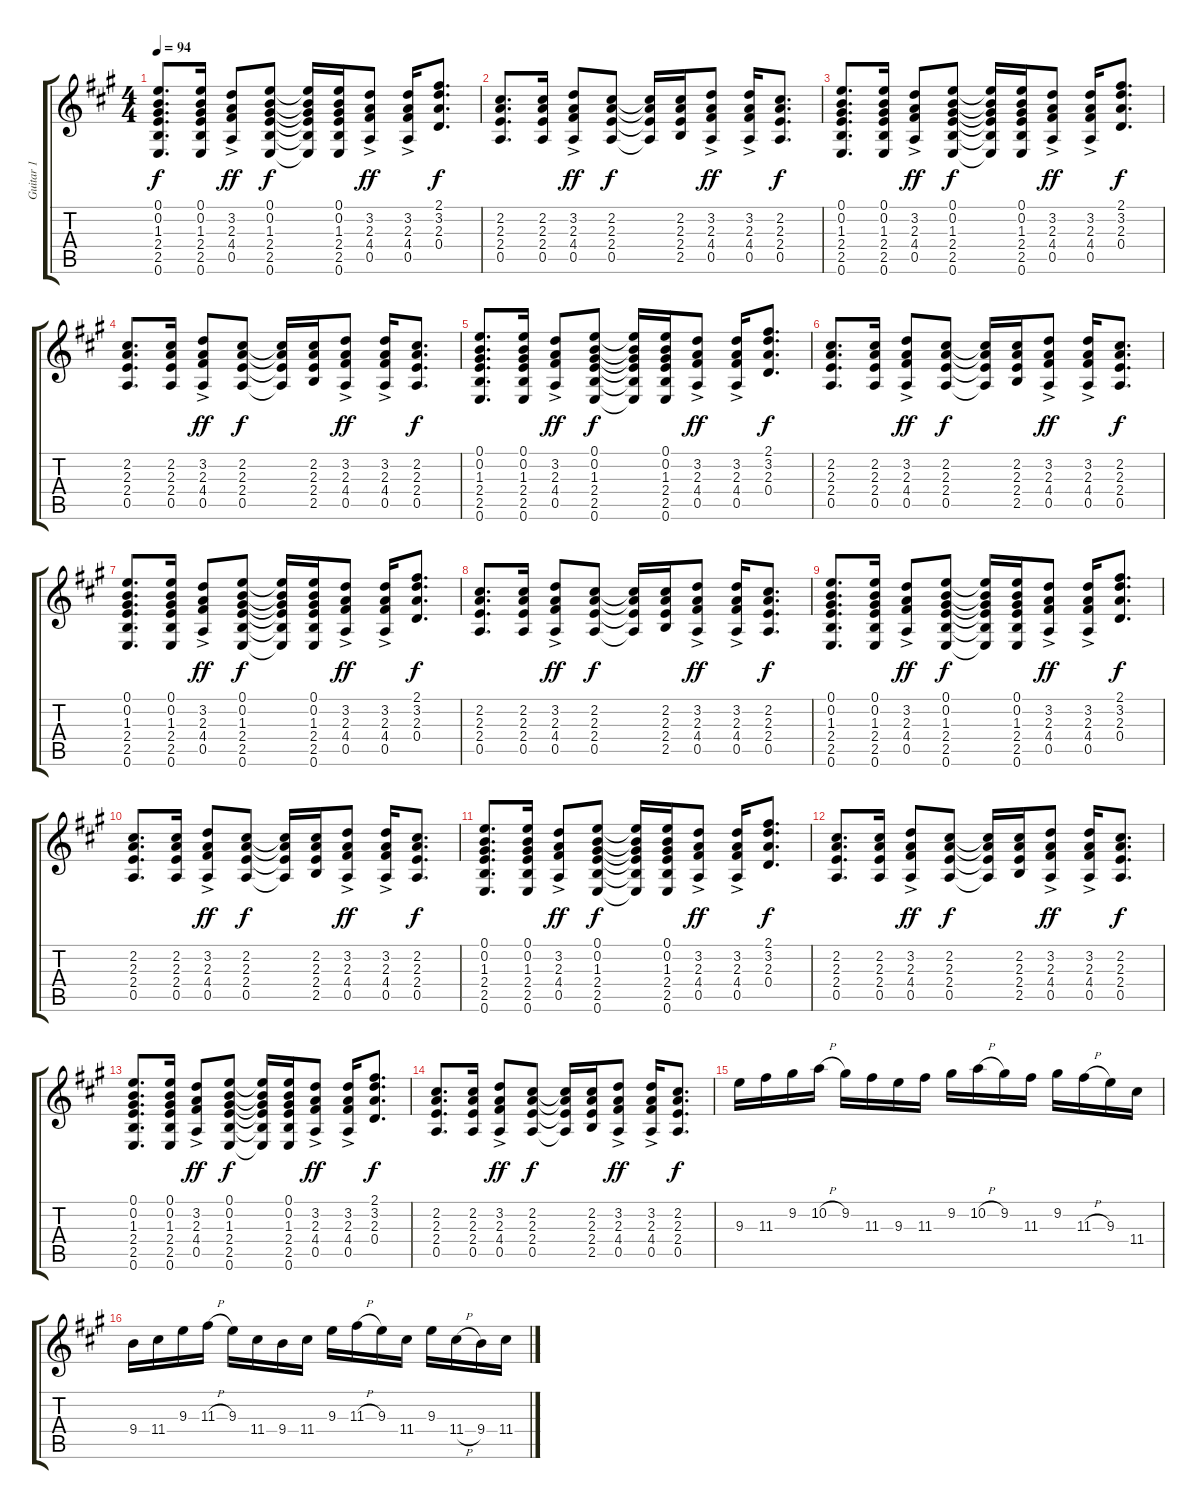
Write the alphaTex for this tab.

\track ("Guitar 1" "Guitar 1") {instrument electricguitarjazz}
\staff {score tabs}
\tuning (E4 B3 G3 D3 A2 E2) {hide}
\ts (4 4)
\tempo 94
\clef g2
\ks a
(0.1 0.2 1.3 2.4 2.5 0.6).8{d dy f} (0.1 0.2 1.3 2.4 2.5 0.6).16 (3.2{ac} 2.3{ac} 4.4{ac} 0.5{ac}).8{dy ff} (0.1 0.2 1.3 2.4 2.5 0.6).8{dy f} (0.1{t} 0.2{t} 1.3{t} 2.4{t} 2.5{t} 0.6{t}).16 (0.1 0.2 1.3 2.4 2.5 0.6).16 (3.2{ac} 2.3{ac} 4.4{ac} 0.5{ac}).8{dy ff} (3.2{ac} 2.3{ac} 4.4{ac} 0.5{ac}).16 (2.1 3.2 2.3 0.4).8{d dy f} |
(2.2 2.3 2.4 0.5).8{d} (2.2 2.3 2.4 0.5).16 (3.2{ac} 2.3{ac} 4.4{ac} 0.5{ac}).8{dy ff} (2.2 2.3 2.4 0.5).8{dy f} (2.2{t} 2.3{t} 2.4{t} 0.5{t}).16 (2.2 2.3 2.4 2.5).16 (3.2{ac} 2.3{ac} 4.4{ac} 0.5{ac}).8{dy ff} (3.2{ac} 2.3{ac} 4.4{ac} 0.5{ac}).16 (2.2 2.3 2.4 0.5).8{d dy f} |
(0.1 0.2 1.3 2.4 2.5 0.6).8{d} (0.1 0.2 1.3 2.4 2.5 0.6).16 (3.2{ac} 2.3{ac} 4.4{ac} 0.5{ac}).8{dy ff} (0.1 0.2 1.3 2.4 2.5 0.6).8{dy f} (0.1{t} 0.2{t} 1.3{t} 2.4{t} 2.5{t} 0.6{t}).16 (0.1 0.2 1.3 2.4 2.5 0.6).16 (3.2{ac} 2.3{ac} 4.4{ac} 0.5{ac}).8{dy ff} (3.2{ac} 2.3{ac} 4.4{ac} 0.5{ac}).16 (2.1 3.2 2.3 0.4).8{d dy f} |
(2.2 2.3 2.4 0.5).8{d} (2.2 2.3 2.4 0.5).16 (3.2{ac} 2.3{ac} 4.4{ac} 0.5{ac}).8{dy ff} (2.2 2.3 2.4 0.5).8{dy f} (2.2{t} 2.3{t} 2.4{t} 0.5{t}).16 (2.2 2.3 2.4 2.5).16 (3.2{ac} 2.3{ac} 4.4{ac} 0.5{ac}).8{dy ff} (3.2{ac} 2.3{ac} 4.4{ac} 0.5{ac}).16 (2.2 2.3 2.4 0.5).8{d dy f} |
(0.1 0.2 1.3 2.4 2.5 0.6).8{d} (0.1 0.2 1.3 2.4 2.5 0.6).16 (3.2{ac} 2.3{ac} 4.4{ac} 0.5{ac}).8{dy ff} (0.1 0.2 1.3 2.4 2.5 0.6).8{dy f} (0.1{t} 0.2{t} 1.3{t} 2.4{t} 2.5{t} 0.6{t}).16 (0.1 0.2 1.3 2.4 2.5 0.6).16 (3.2{ac} 2.3{ac} 4.4{ac} 0.5{ac}).8{dy ff} (3.2{ac} 2.3{ac} 4.4{ac} 0.5{ac}).16 (2.1 3.2 2.3 0.4).8{d dy f} |
(2.2 2.3 2.4 0.5).8{d} (2.2 2.3 2.4 0.5).16 (3.2{ac} 2.3{ac} 4.4{ac} 0.5{ac}).8{dy ff} (2.2 2.3 2.4 0.5).8{dy f} (2.2{t} 2.3{t} 2.4{t} 0.5{t}).16 (2.2 2.3 2.4 2.5).16 (3.2{ac} 2.3{ac} 4.4{ac} 0.5{ac}).8{dy ff} (3.2{ac} 2.3{ac} 4.4{ac} 0.5{ac}).16 (2.2 2.3 2.4 0.5).8{d dy f} |
(0.1 0.2 1.3 2.4 2.5 0.6).8{d} (0.1 0.2 1.3 2.4 2.5 0.6).16 (3.2{ac} 2.3{ac} 4.4{ac} 0.5{ac}).8{dy ff} (0.1 0.2 1.3 2.4 2.5 0.6).8{dy f} (0.1{t} 0.2{t} 1.3{t} 2.4{t} 2.5{t} 0.6{t}).16 (0.1 0.2 1.3 2.4 2.5 0.6).16 (3.2{ac} 2.3{ac} 4.4{ac} 0.5{ac}).8{dy ff} (3.2{ac} 2.3{ac} 4.4{ac} 0.5{ac}).16 (2.1 3.2 2.3 0.4).8{d dy f} |
(2.2 2.3 2.4 0.5).8{d} (2.2 2.3 2.4 0.5).16 (3.2{ac} 2.3{ac} 4.4{ac} 0.5{ac}).8{dy ff} (2.2 2.3 2.4 0.5).8{dy f} (2.2{t} 2.3{t} 2.4{t} 0.5{t}).16 (2.2 2.3 2.4 2.5).16 (3.2{ac} 2.3{ac} 4.4{ac} 0.5{ac}).8{dy ff} (3.2{ac} 2.3{ac} 4.4{ac} 0.5{ac}).16 (2.2 2.3 2.4 0.5).8{d dy f} |
(0.1 0.2 1.3 2.4 2.5 0.6).8{d} (0.1 0.2 1.3 2.4 2.5 0.6).16 (3.2{ac} 2.3{ac} 4.4{ac} 0.5{ac}).8{dy ff} (0.1 0.2 1.3 2.4 2.5 0.6).8{dy f} (0.1{t} 0.2{t} 1.3{t} 2.4{t} 2.5{t} 0.6{t}).16 (0.1 0.2 1.3 2.4 2.5 0.6).16 (3.2{ac} 2.3{ac} 4.4{ac} 0.5{ac}).8{dy ff} (3.2{ac} 2.3{ac} 4.4{ac} 0.5{ac}).16 (2.1 3.2 2.3 0.4).8{d dy f} |
(2.2 2.3 2.4 0.5).8{d} (2.2 2.3 2.4 0.5).16 (3.2{ac} 2.3{ac} 4.4{ac} 0.5{ac}).8{dy ff} (2.2 2.3 2.4 0.5).8{dy f} (2.2{t} 2.3{t} 2.4{t} 0.5{t}).16 (2.2 2.3 2.4 2.5).16 (3.2{ac} 2.3{ac} 4.4{ac} 0.5{ac}).8{dy ff} (3.2{ac} 2.3{ac} 4.4{ac} 0.5{ac}).16 (2.2 2.3 2.4 0.5).8{d dy f} |
(0.1 0.2 1.3 2.4 2.5 0.6).8{d} (0.1 0.2 1.3 2.4 2.5 0.6).16 (3.2{ac} 2.3{ac} 4.4{ac} 0.5{ac}).8{dy ff} (0.1 0.2 1.3 2.4 2.5 0.6).8{dy f} (0.1{t} 0.2{t} 1.3{t} 2.4{t} 2.5{t} 0.6{t}).16 (0.1 0.2 1.3 2.4 2.5 0.6).16 (3.2{ac} 2.3{ac} 4.4{ac} 0.5{ac}).8{dy ff} (3.2{ac} 2.3{ac} 4.4{ac} 0.5{ac}).16 (2.1 3.2 2.3 0.4).8{d dy f} |
(2.2 2.3 2.4 0.5).8{d} (2.2 2.3 2.4 0.5).16 (3.2{ac} 2.3{ac} 4.4{ac} 0.5{ac}).8{dy ff} (2.2 2.3 2.4 0.5).8{dy f} (2.2{t} 2.3{t} 2.4{t} 0.5{t}).16 (2.2 2.3 2.4 2.5).16 (3.2{ac} 2.3{ac} 4.4{ac} 0.5{ac}).8{dy ff} (3.2{ac} 2.3{ac} 4.4{ac} 0.5{ac}).16 (2.2 2.3 2.4 0.5).8{d dy f} |
(0.1 0.2 1.3 2.4 2.5 0.6).8{d} (0.1 0.2 1.3 2.4 2.5 0.6).16 (3.2{ac} 2.3{ac} 4.4{ac} 0.5{ac}).8{dy ff} (0.1 0.2 1.3 2.4 2.5 0.6).8{dy f} (0.1{t} 0.2{t} 1.3{t} 2.4{t} 2.5{t} 0.6{t}).16 (0.1 0.2 1.3 2.4 2.5 0.6).16 (3.2{ac} 2.3{ac} 4.4{ac} 0.5{ac}).8{dy ff} (3.2{ac} 2.3{ac} 4.4{ac} 0.5{ac}).16 (2.1 3.2 2.3 0.4).8{d dy f} |
(2.2 2.3 2.4 0.5).8{d} (2.2 2.3 2.4 0.5).16 (3.2{ac} 2.3{ac} 4.4{ac} 0.5{ac}).8{dy ff} (2.2 2.3 2.4 0.5).8{dy f} (2.2{t} 2.3{t} 2.4{t} 0.5{t}).16 (2.2 2.3 2.4 2.5).16 (3.2{ac} 2.3{ac} 4.4{ac} 0.5{ac}).8{dy ff} (3.2{ac} 2.3{ac} 4.4{ac} 0.5{ac}).16 (2.2 2.3 2.4 0.5).8{d dy f} |
9.3.16 11.3.16 9.2.16 10.2{h}.16 9.2.16 11.3.16 9.3.16 11.3.16 9.2.16 10.2{h}.16 9.2.16 11.3.16 9.2.16 11.3{h}.16 9.3.16 11.4.16 |
9.4.16 11.4.16 9.3.16 11.3{h}.16 9.3.16 11.4.16 9.4.16 11.4.16 9.3.16 11.3{h}.16 9.3.16 11.4.16 9.3.16 11.4{h}.16 9.4.16 11.4.16
